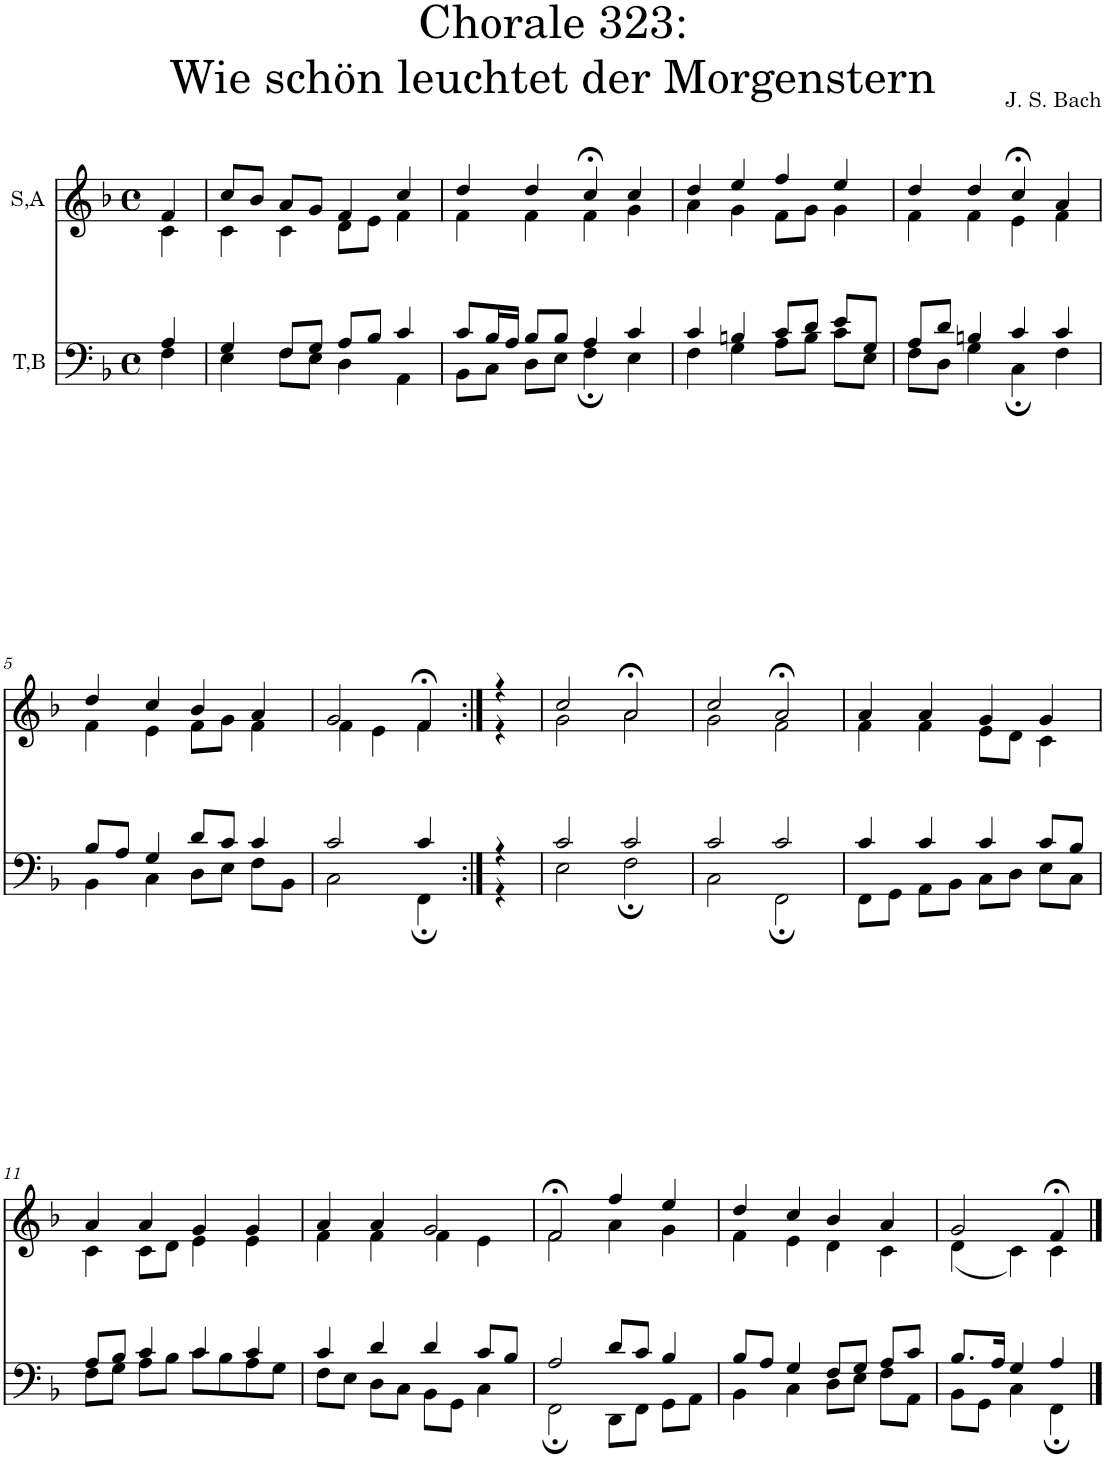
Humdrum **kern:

**kern	**kern
*part2	*part1
*staff2	*staff1
*I"T,B	*I"S,A
*clefF4	*clefG2
*k[b-]	*k[b-]
*M4/4	*M4/4
*met(c)	*met(c)
=	=
*^	*^
4A/	4F\	4f/	4c\
=1	=1	=1	=1
4G/	4E\	8cc/L	4c\
.	.	8b-/J	.
8F/L	8F\L	8a/L	4c\
8G/J	8E\J	8g/J	.
8A/L	4D\	4f/	8d\L
8B-/J	.	.	8e\J
4c/	4AA\	4cc/	4f\
=2	=2	=2	=2
8c/L	8BB-\L	4dd/	4f\
16B-/L	8C\J	.	.
16A/JJ	.	.	.
8B-/L	8D\L	4dd/	4f\
8B-/J	8E\J	.	.
4A/	4F;\	4cc;</	4f\
4c/	4E\	4cc/	4g\
=3	=3	=3	=3
4c/	4F\	4dd/	4a\
4Bn/	4G\	4ee/	4g\
8c/L	8A\L	4ff/	8f\L
8d/J	8B\J	.	8g\J
8e/L	8c\L	4ee/	4g\
8G/J	8E\J	.	.
=4	=4	=4	=4
8A/L	8F\L	4dd/	4f\
8d/J	8D\J	.	.
4Bn/	4G\	4dd/	4f\
4c/	4C;\	4cc;</	4e\
4c/	4F\	4a/	4f\
!!LO:LB:g=z	!!
=5	=5	=5	=5
8B-/L	4BB-\	4dd/	4f\
8A/J	.	.	.
4G/	4C\	4cc/	4e\
8d/L	8D\L	4b-/	8f\L
8c/J	8E\J	.	8g\J
4c/	8F\L	4a/	4f\
.	8BB-\J	.	.
=1243	=1243	=1243	=1243
2c/	2C\	2g/	4f\
.	.	.	4e\
4c/	4FF;\	4f;</	4f\
=1244:|!	=1244:|!	=1244:|!	=1244:|!
4r	4r	4r	4r
=8	=8	=8	=8
2c/	2E\	2cc/	2g\
2c/	2F;\	2a;</	2a\
=9	=9	=9	=9
2c/	2C\	2cc/	2g\
2c/	2FF;\	2a;</	2f\
=10	=10	=10	=10
4c/	8FF\L	4a/	4f\
.	8GG\J	.	.
4c/	8AA\L	4a/	4f\
.	8BB-\J	.	.
4c/	8C\L	4g/	8e\L
.	8D\J	.	8d\J
8c/L	8E\L	4g/	4c\
8B-/J	8C\J	.	.
!!LO:LB:g=z	!!
=11	=11	=11	=11
8A/L	8F\L	4a/	4c\
8B-/J	8G\J	.	.
4c/	8A\L	4a/	8c\L
.	8B-\J	.	8d\J
4c/	8c\L	4g/	4e\
.	8B-\	.	.
4c/	8A\	4g/	4e\
.	8G\J	.	.
=12	=12	=12	=12
4c/	8F\L	4a/	4f\
.	8E\J	.	.
4d/	8D\L	4a/	4f\
.	8C\J	.	.
4d/	8BB-\L	2g/	4f\
.	8GG\J	.	.
8c/L	4C\	.	4e\
8B-/J	.	.	.
=13	=13	=13	=13
2A/	2FF;\	2f;</	2f\
8d/L	8DD\L	4ff/	4a\
8c/J	8FF\J	.	.
4B-/	8GG\L	4ee/	4g\
.	8AA\J	.	.
=14	=14	=14	=14
8B-/L	4BB-\	4dd/	4f\
8A/J	.	.	.
4G/	4C\	4cc/	4e\
8F/L	8D\L	4b-/	4d\
8G/J	8E\J	.	.
8A/L	8F\L	4a/	4c\
8c/J	8AA\J	.	.
=15	=15	=15	=15
8.B-/L	8BB-\L	2g/	(<4d\
.	8GG\J	.	.
16A/Jk	.	.	.
4G/	4C\	.	4c\)
4A/	4FF;\	4f;</	4c\
*v	*v	*	*
*	*v	*v
==	==
*-	*-
